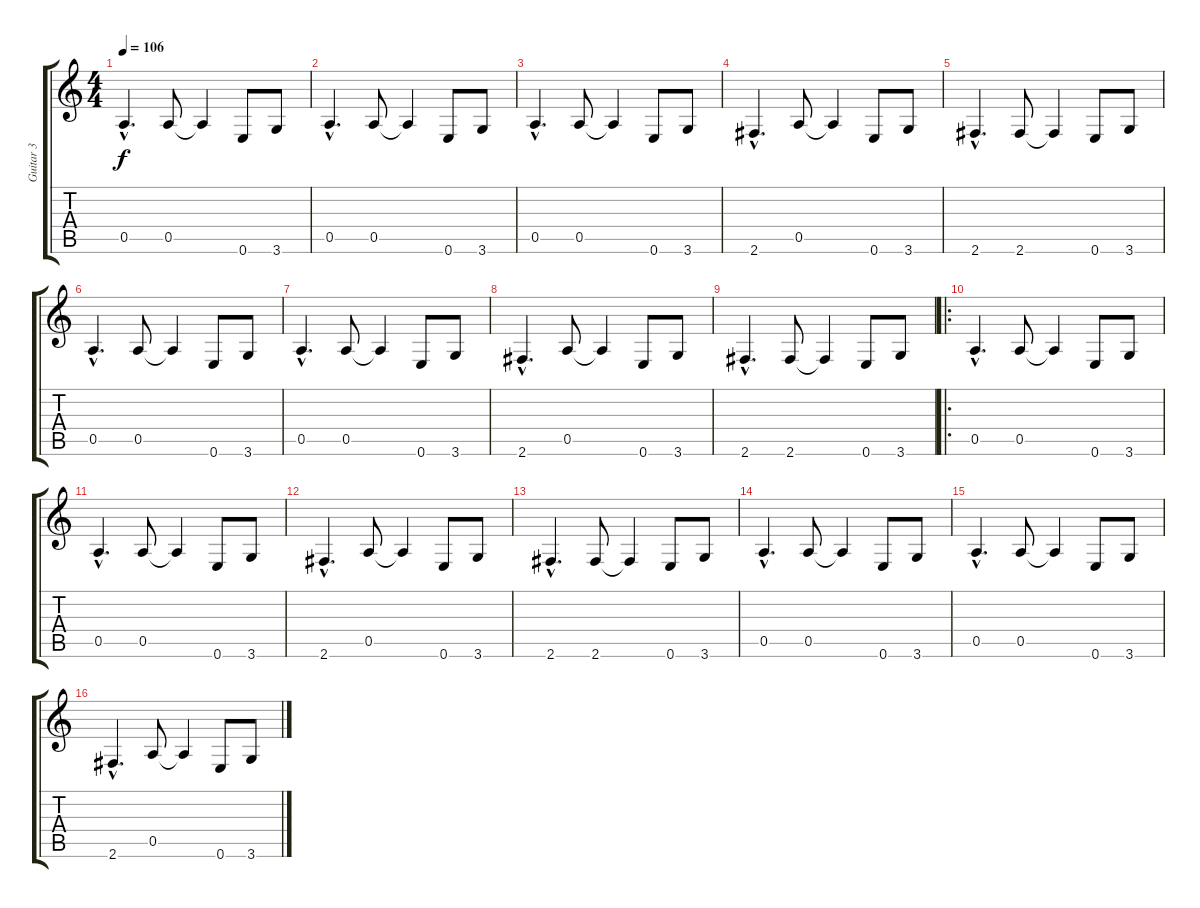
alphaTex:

\track ("Guitar 3" "Guitar 3") {instrument electricguitarjazz}
\staff {score tabs}
\tuning (E4 B3 G3 D3 A2 E2) {hide}
\ts (4 4)
\tempo 106
\clef g2
\ks c
0.5{hac}.4{d dy f instrument electricguitarjazz} 0.5.8 0.5{t}.4 0.6.8 3.6.8 |
0.5{hac}.4{d} 0.5.8 0.5{t}.4 0.6.8 3.6.8 |
0.5{hac}.4{d} 0.5.8 0.5{t}.4 0.6.8 3.6.8 |
2.6{hac}.4{d} 0.5.8 0.5{t}.4 0.6.8 3.6.8 |
2.6{hac}.4{d} 2.6.8 2.6{t}.4 0.6.8 3.6.8 |
0.5{hac}.4{d} 0.5.8 0.5{t}.4 0.6.8 3.6.8 |
0.5{hac}.4{d} 0.5.8 0.5{t}.4 0.6.8 3.6.8 |
2.6{hac}.4{d} 0.5.8 0.5{t}.4 0.6.8 3.6.8 |
2.6{hac}.4{d} 2.6.8 2.6{t}.4 0.6.8 3.6.8 |
\ro
0.5{hac}.4{d} 0.5.8 0.5{t}.4 0.6.8 3.6.8 |
0.5{hac}.4{d} 0.5.8 0.5{t}.4 0.6.8 3.6.8 |
2.6{hac}.4{d} 0.5.8 0.5{t}.4 0.6.8 3.6.8 |
2.6{hac}.4{d} 2.6.8 2.6{t}.4 0.6.8 3.6.8 |
0.5{hac}.4{d} 0.5.8 0.5{t}.4 0.6.8 3.6.8 |
0.5{hac}.4{d} 0.5.8 0.5{t}.4 0.6.8 3.6.8 |
2.6{hac}.4{d} 0.5.8 0.5{t}.4 0.6.8 3.6.8
